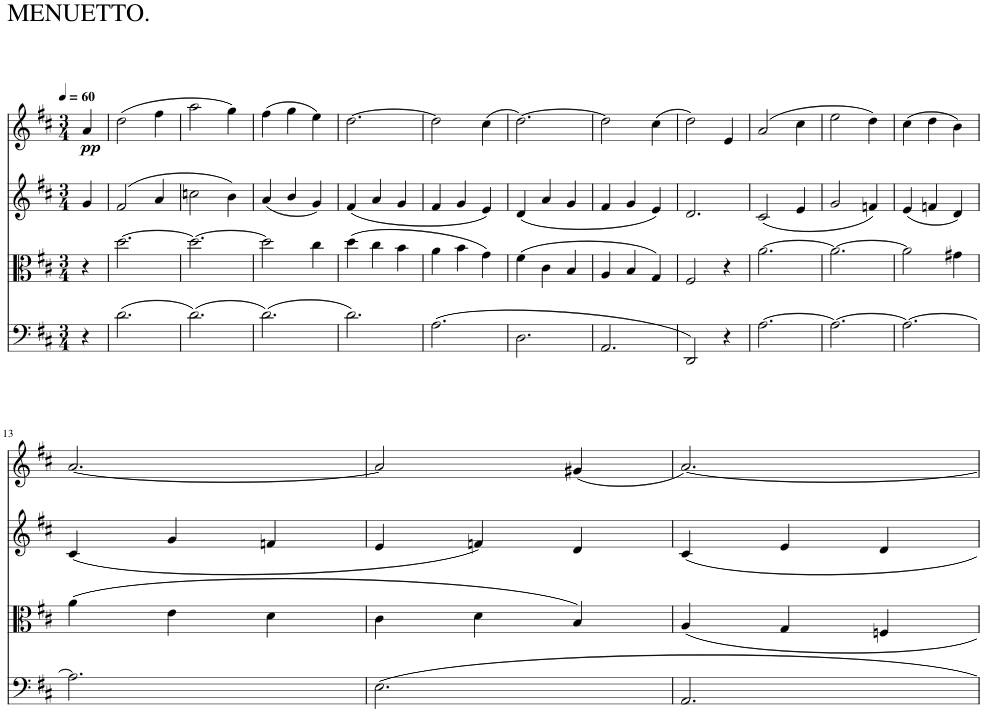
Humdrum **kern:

**kern	**kern	**kern	**kern	**dynam
*part4	*part3	*part2	*part1	*part1
*staff4	*staff3	*staff2	*staff1	*staff1
*I"Piano	*I"Piano	*I"Piano	*I"Piano	*
*I'Pno	*I'Pno	*I'Pno	*I'Pno	*
*clefF4	*clefC3	*clefG2	*clefG2	*
*k[f#c#]	*k[f#c#]	*k[f#c#]	*k[f#c#]	*
*M3/4	*M3/4	*M3/4	*M3/4	*
*MM60	*MM60	*MM60	*MM60	*
=1	=1	=1	=1	=1
!	!	!	!	!LO:DY:b
4r	4r	4g/	4a/	pp
=2	=2	=2	=2	=2
(2.d\	[2.dd\	(2f#/	(2dd\	.
.	.	4a/	4ff#\	.
=3	=3	=3	=3	=3
(2.d\)	2.dd\_	2ccn\	2aa\	.
.	.	4b\)	4gg\)	.
=4	=4	=4	=4	=4
(2.d\)	2dd\]	(4a/	(4ff#\	.
.	.	4b/	4gg\	.
.	4cc#\	4g/)	4ee\)	.
=5	=5	=5	=5	=5
2.d\)	(4dd\	(4f#/	[2.dd\	.
.	4cc#\	4a/	.	.
.	4b\	4g/	.	.
=6	=6	=6	=6	=6
(2.A\	4a\	4f#/	2dd\]	.
.	4b\	4g/	.	.
.	4g\)	4e/)	(4cc#\	.
=7	=7	=7	=7	=7
2.D\	(4f#\	(4d/	[2.dd\)	.
.	4c#\	4a/	.	.
.	4B/	4g/	.	.
=8	=8	=8	=8	=8
2.AA/	4A/	4f#/	2dd\]	.
.	4B/	4g/	.	.
.	4G/)	4e/)	(4cc#\	.
=9	=9	=9	=9	=9
2DD/)	2F#/	2.d/	2dd\)	.
4r	4r	.	4e/	.
=10	=10	=10	=10	=10
[2.A\	[2.a\	(2c#/	(2a/	.
.	.	4e/	4cc#\	.
=11	=11	=11	=11	=11
2.A\_	2.a\_	2g/	2ee\	.
.	.	4fn/)	4dd\)	.
=12	=12	=12	=12	=12
2.A\_	2a\]	(4e/	(4cc#\	.
.	.	4fn/	4dd\	.
.	4g#X\	4d/)	4b\)	.
!!LO:LB:g=z
=13	=13	=13	=13	=13
2.A\]	(4a\	(4c#/	[2.a/	.
.	4e\	4g/	.	.
.	4d\	4fn/	.	.
=14	=14	=14	=14	=14
2.E\	4c#\	4e/	2a/]	.
.	4d\	4fn/)	.	.
.	4B/)	4d/	(4g#X/	.
=15	=15	=15	=15	=15
2.AA/	4A/	4c#/	[2.a/)	.
.	4G/	4e/	.	.
.	4Fn/	4d/	.	.
=	=	=	=	=
*-	*-	*-	*-	*-
